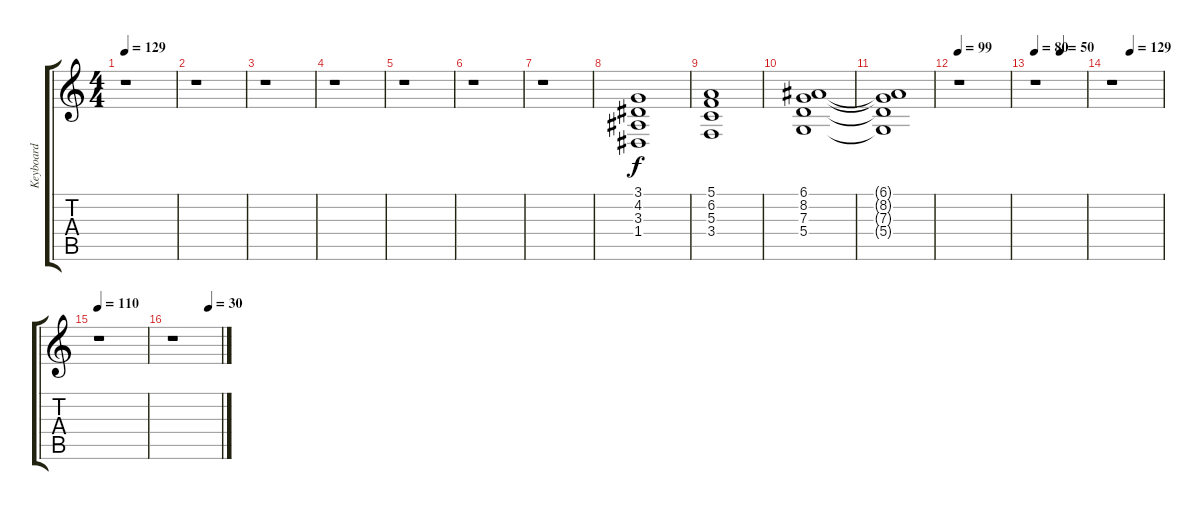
\track ("Keyboard" "Keyboard") {instrument churchorgan}
\staff {score tabs}
\tuning (E4 B3 G3 D3 A2 E2) {hide}
\ts (4 4)
\tempo 129
\clef g2
\ks c
r.1{dy f} |
r.1 |
r.1 |
r.1 |
r.1 |
r.1 |
r.1 |
(3.1 4.2 3.3 1.4).1 |
(5.1 6.2 5.3 3.4).1 |
(6.1 8.2 7.3 5.4).1{volume 0} |
(6.1{t} 8.2{t} 7.3{t} 5.4{t}).1 |
\tempo 99
r.1 |
\tempo 80
\tempo (50 0.5)
r.1 |
\tempo (129 0.375)
r.1 |
\tempo 110
r.1 |
\tempo (30 0.75)
r.1
